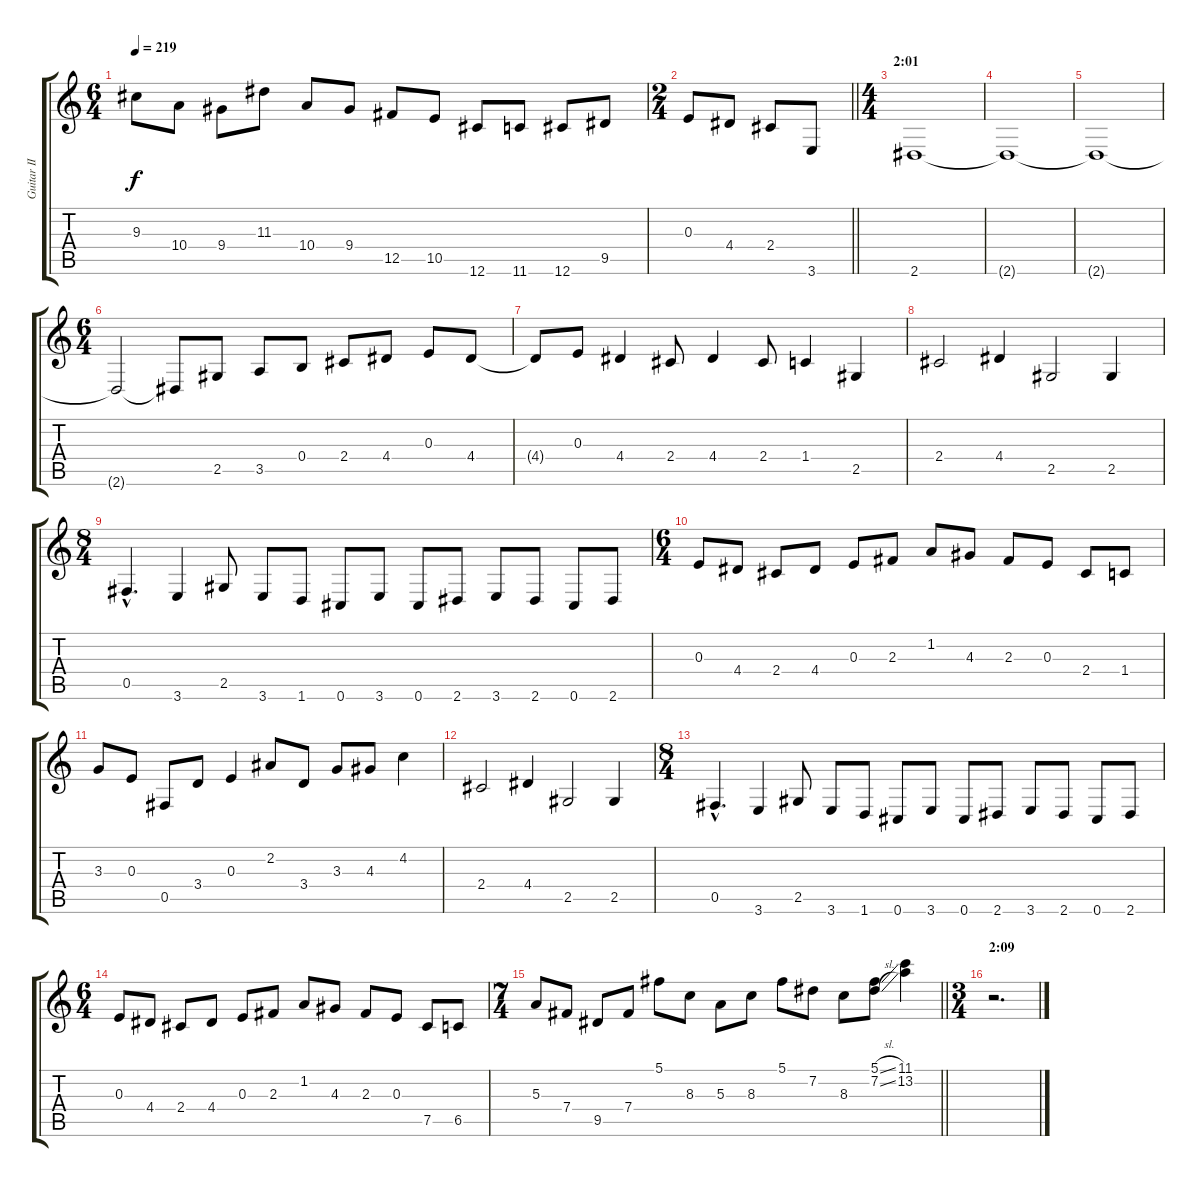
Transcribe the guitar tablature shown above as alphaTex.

\track ("Guitar II" "Guitar II") {instrument distortionguitar}
\staff {score tabs}
\tuning (Db4 Ab3 E3 B2 Gb2 Db2) {hide}
\ts (6 4)
\tempo 219
\clef g2
\ks c
9.3.8{dy f} 10.4.8 9.4.8 11.3.8 10.4.8 9.4.8 12.5.8 10.5.8 12.6.8 11.6.8 12.6.8 9.5.8 |
\ts (2 4)
\barLineRight lightlight
0.3.8 4.4.8 2.4.8 3.6.8 |
\ts (4 4)
\section ("" "2:01")
2.6.1 |
2.6{t}.1 |
2.6{t}.1 |
\ts (6 4)
2.6{t}.2 2.6{t}.8 2.5.8 3.5.8 0.4.8 2.4.8 4.4.8 0.3.8 4.4.8 |
4.4{t}.8 0.3.8 4.4.4 2.4.8 4.4.4 2.4.8 1.4.4 2.5.4 |
2.4.2 4.4.4 2.5.2 2.5.4 |
\ts (8 4)
0.5{hac}.4{d} 3.6.4 2.5.8 3.6.8 1.6.8 0.6.8 3.6.8 0.6.8 2.6.8 3.6.8 2.6.8 0.6.8 2.6.8 |
\ts (6 4)
0.3.8 4.4.8 2.4.8 4.4.8 0.3.8 2.3.8 1.2.8 4.3.8 2.3.8 0.3.8 2.4.8 1.4.8 |
3.3.8 0.3.8 0.5.8 3.4.8 0.3.4 2.2.8 3.4.8 3.3.8 4.3.8 4.2.4 |
2.4.2 4.4.4 2.5.2 2.5.4 |
\ts (8 4)
0.5{hac}.4{d} 3.6.4 2.5.8 3.6.8 1.6.8 0.6.8 3.6.8 0.6.8 2.6.8 3.6.8 2.6.8 0.6.8 2.6.8 |
\ts (6 4)
0.3.8 4.4.8 2.4.8 4.4.8 0.3.8 2.3.8 1.2.8 4.3.8 2.3.8 0.3.8 7.5.8 6.5.8 |
\ts (7 4)
\barLineRight lightlight
5.3.8 7.4.8 9.5.8 7.4.8 5.1.8 8.3.8 5.3.8 8.3.8 5.1.8 7.2.8 8.3.8 (5.1{sl} 7.2{sl}).8 (11.1 13.2).4 |
\ts (3 4)
\section ("" "2:09")
r.2{d}
